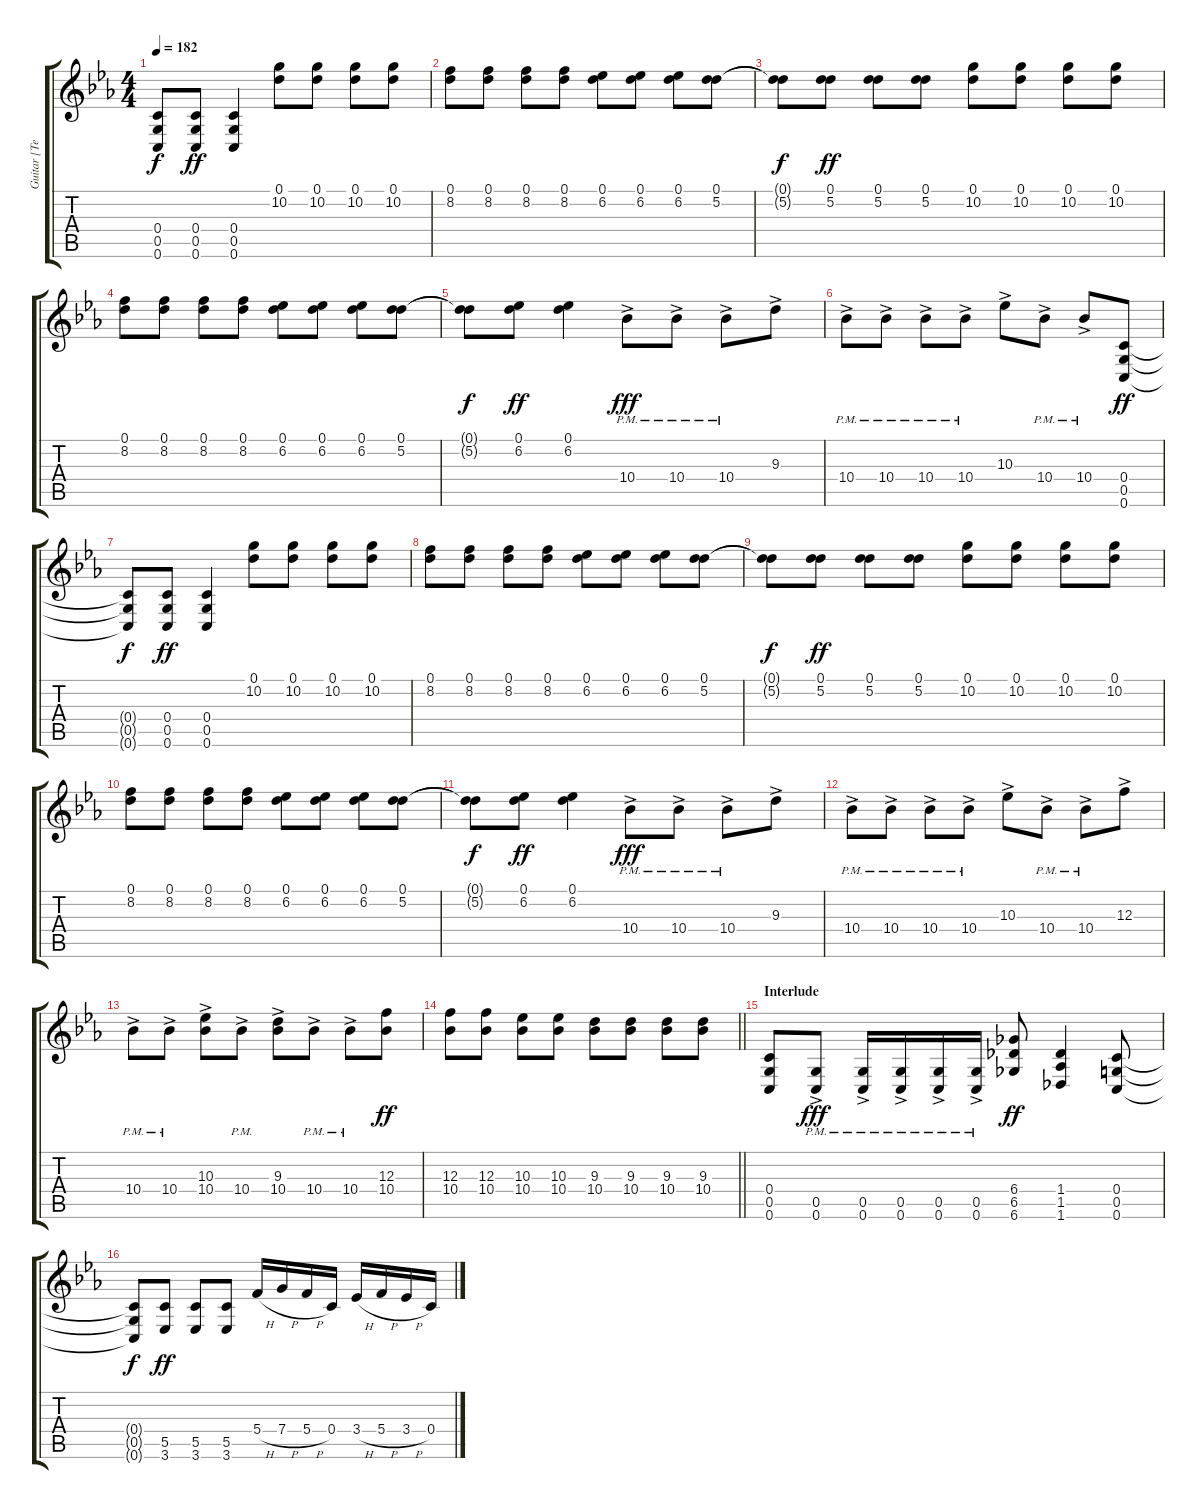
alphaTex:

\track ("Guitar [Teppei]" "Guitar [Te") {instrument distortionguitar}
\staff {score tabs}
\tuning (D4 A3 F3 C3 G2 C2) {hide}
\ts (4 4)
\tempo 182
\clef g2
\ks eb
(0.4{t} 0.5{t} 0.6{t}).8{dy f} (0.4 0.5 0.6).8{dy ff} (0.4 0.5 0.6).4 (0.1 10.2).8 (0.1 10.2).8 (0.1 10.2).8 (0.1 10.2).8 |
(0.1 8.2).8 (0.1 8.2).8 (0.1 8.2).8 (0.1 8.2).8 (0.1 6.2).8 (0.1 6.2).8 (0.1 6.2).8 (0.1 5.2).8 |
(0.1{t} 5.2{t}).8{dy f} (0.1 5.2).8{dy ff} (0.1 5.2).8 (0.1 5.2).8 (0.1 10.2).8 (0.1 10.2).8 (0.1 10.2).8 (0.1 10.2).8 |
(0.1 8.2).8 (0.1 8.2).8 (0.1 8.2).8 (0.1 8.2).8 (0.1 6.2).8 (0.1 6.2).8 (0.1 6.2).8 (0.1 5.2).8 |
(0.1{t} 5.2{t}).8{dy f} (0.1 6.2).8{dy ff} (0.1 6.2).4 10.4{ac pm}.8{dy fff} 10.4{ac pm}.8 10.4{ac pm}.8 9.3{ac}.8 |
10.4{ac pm}.8 10.4{ac pm}.8 10.4{ac pm}.8 10.4{ac pm}.8 10.3{ac}.8 10.4{ac pm}.8 10.4{ac pm}.8 (0.4 0.5 0.6).8{dy ff} |
(0.4{t} 0.5{t} 0.6{t}).8{dy f} (0.4 0.5 0.6).8{dy ff} (0.4 0.5 0.6).4 (0.1 10.2).8 (0.1 10.2).8 (0.1 10.2).8 (0.1 10.2).8 |
(0.1 8.2).8 (0.1 8.2).8 (0.1 8.2).8 (0.1 8.2).8 (0.1 6.2).8 (0.1 6.2).8 (0.1 6.2).8 (0.1 5.2).8 |
(0.1{t} 5.2{t}).8{dy f} (0.1 5.2).8{dy ff} (0.1 5.2).8 (0.1 5.2).8 (0.1 10.2).8 (0.1 10.2).8 (0.1 10.2).8 (0.1 10.2).8 |
(0.1 8.2).8 (0.1 8.2).8 (0.1 8.2).8 (0.1 8.2).8 (0.1 6.2).8 (0.1 6.2).8 (0.1 6.2).8 (0.1 5.2).8 |
(0.1{t} 5.2{t}).8{dy f} (0.1 6.2).8{dy ff} (0.1 6.2).4 10.4{ac pm}.8{dy fff} 10.4{ac pm}.8 10.4{ac pm}.8 9.3{ac}.8 |
10.4{ac pm}.8 10.4{ac pm}.8 10.4{ac pm}.8 10.4{ac pm}.8 10.3{ac}.8 10.4{ac pm}.8 10.4{ac pm}.8 12.3{ac}.8 |
10.4{ac pm}.8 10.4{ac pm}.8 (10.3{ac} 10.4{ac}).8 10.4{ac pm}.8 (9.3{ac} 10.4{ac}).8 10.4{ac pm}.8 10.4{ac pm}.8 (12.3 10.4).8{dy ff} |
\barLineRight lightlight
(12.3 10.4).8 (12.3 10.4).8 (10.3 10.4).8 (10.3 10.4).8 (9.3 10.4).8 (9.3 10.4).8 (9.3 10.4).8 (9.3 10.4).8 |
\section ("" "Interlude")
(0.4 0.5 0.6).8 (0.5{ac pm} 0.6{ac pm}).8{dy fff} (0.5{ac pm} 0.6{ac pm}).16 (0.5{ac pm} 0.6{ac pm}).16 (0.5{ac pm} 0.6{ac pm}).16 (0.5{ac pm} 0.6{ac pm}).16 (6.4 6.5 6.6).8{dy ff} (1.4 1.5 1.6).4 (0.4 0.5 0.6).8 |
(0.4{t} 0.5{t} 0.6{t}).8{dy f} (5.5 3.6).8{dy ff} (5.5 3.6).8 (5.5 3.6).8 5.4{h}.16 7.4{h}.16 5.4{h}.16 0.4.16 3.4{h}.16 5.4{h}.16 3.4{h}.16 0.4.16
